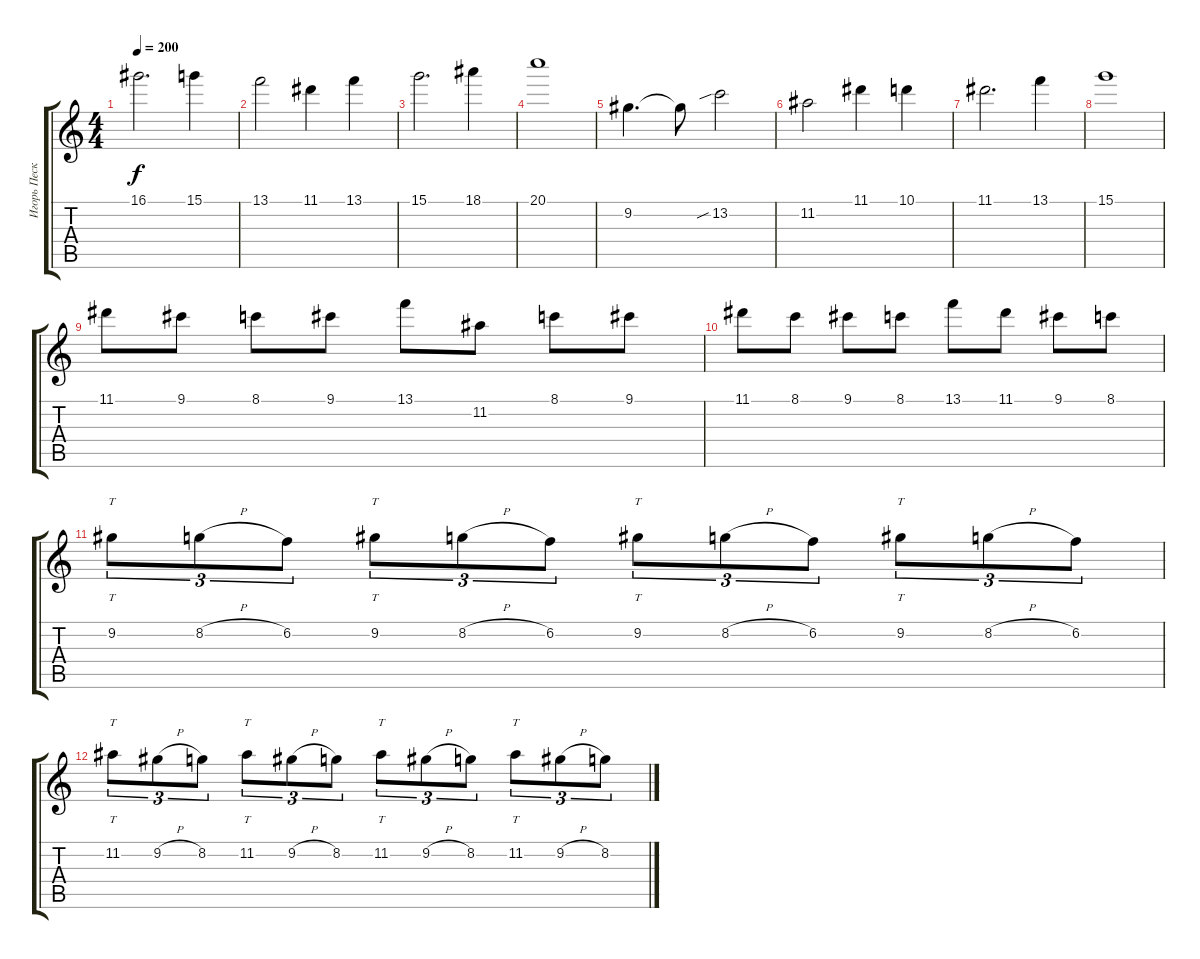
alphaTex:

\track ("Игорь Пескарёв" "Игорь Песк") {instrument distortionguitar}
\staff {score tabs}
\tuning (E4 B3 G3 D3 A2 E2) {hide}
\ts (4 4)
\tempo 200
\clef g2
\ks c
16.1.2{d dy f} 15.1.4 |
13.1.2 11.1.4 13.1.4 |
15.1.2{d} 18.1.4 |
20.1.1 |
9.2.4{d} 9.2{t}.8 13.2{sib}.2 |
11.2.2 11.1.4 10.1.4 |
11.1.2{d} 13.1.4 |
15.1.1 |
11.1.8 9.1.8 8.1.8 9.1.8 13.1.8 11.2.8 8.1.8 9.1.8 |
11.1.8 8.1.8 9.1.8 8.1.8 13.1.8 11.1.8 9.1.8 8.1.8 |
9.2.8{tt tu (3 2)} 8.2{h}.8{tu (3 2)} 6.2.8{tu (3 2)} 9.2.8{tt tu (3 2)} 8.2{h}.8{tu (3 2)} 6.2.8{tu (3 2)} 9.2.8{tt tu (3 2)} 8.2{h}.8{tu (3 2)} 6.2.8{tu (3 2)} 9.2.8{tt tu (3 2)} 8.2{h}.8{tu (3 2)} 6.2.8{tu (3 2)} |
11.2.8{tt tu (3 2)} 9.2{h}.8{tu (3 2)} 8.2.8{tu (3 2)} 11.2.8{tt tu (3 2)} 9.2{h}.8{tu (3 2)} 8.2.8{tu (3 2)} 11.2.8{tt tu (3 2)} 9.2{h}.8{tu (3 2)} 8.2.8{tu (3 2)} 11.2.8{tt tu (3 2)} 9.2{h}.8{tu (3 2)} 8.2.8{tu (3 2)}
